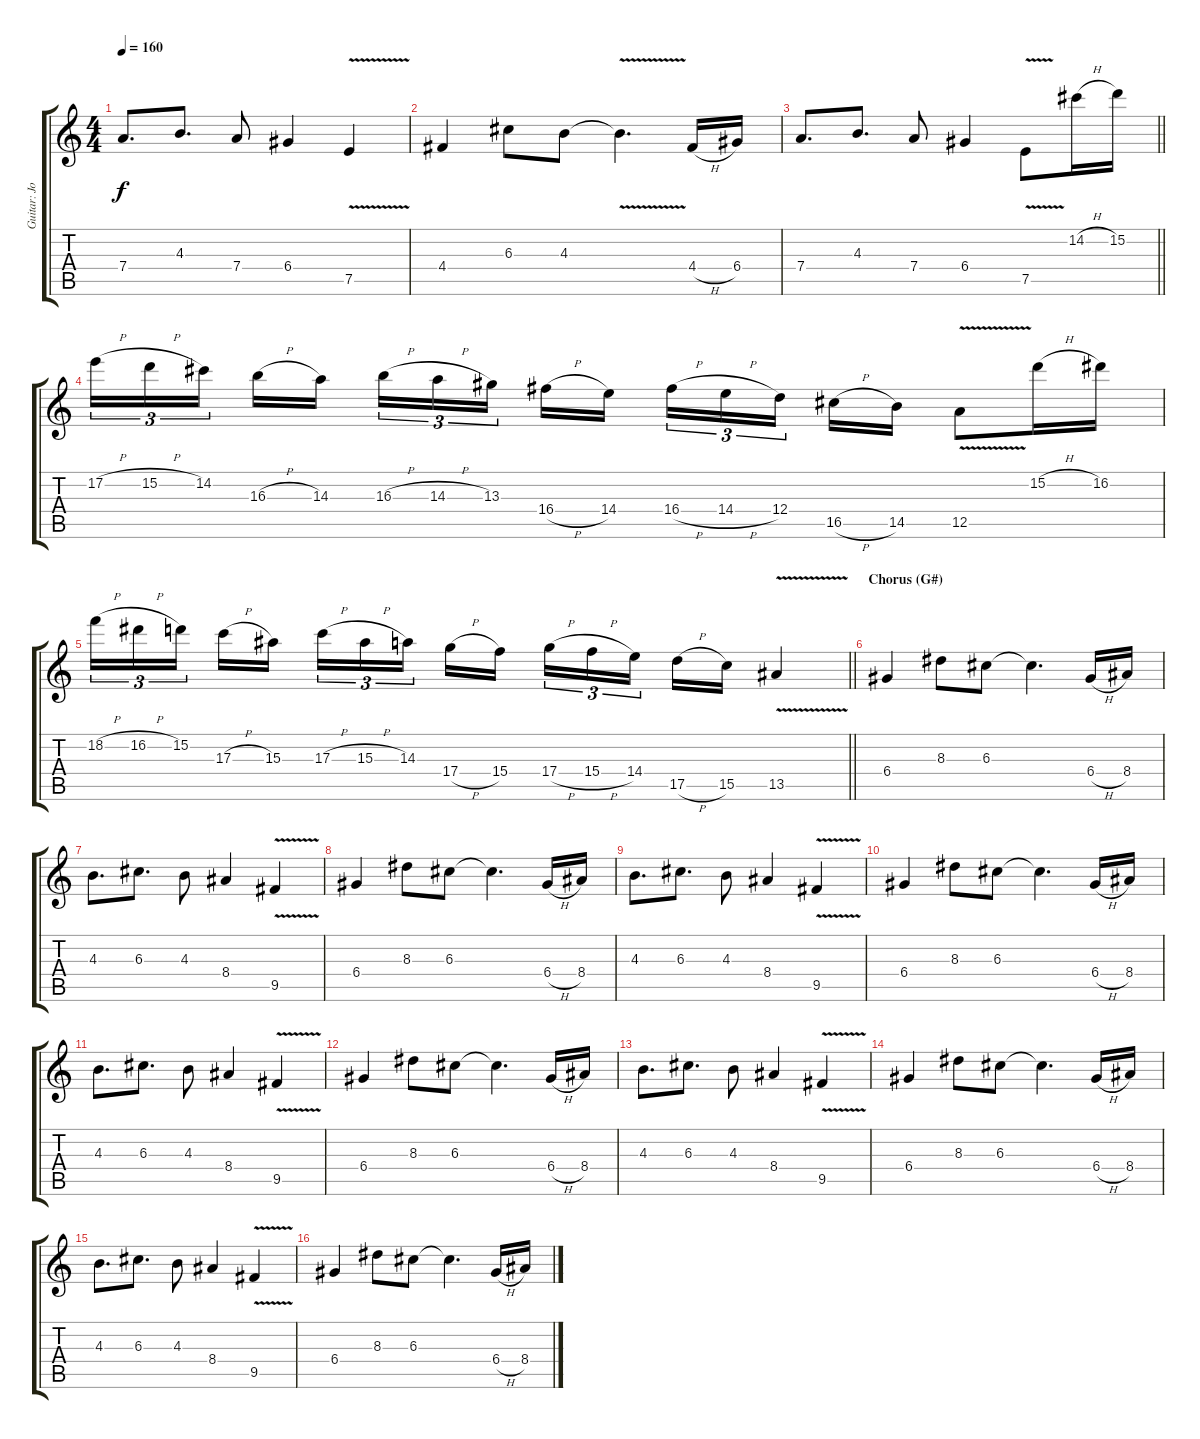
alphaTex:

\track ("Guitar: Jonny Nesta" "Guitar: Jo") {instrument distortionguitar}
\staff {score tabs}
\tuning (E4 B3 G3 D3 A2 E2) {hide}
\ts (4 4)
\tempo 160
\clef g2
\ks c
7.4.8{d dy f} 4.3.8{d} 7.4.8 6.4.4 7.5{v}.4 |
4.4.4 6.3.8 4.3.8 4.3{v t}.4{d} 4.4{h}.16 6.4.16 |
\barLineRight lightlight
7.4.8{d} 4.3.8{d} 7.4.8 6.4.4 7.5{v}.8 14.2{h}.16 15.2.16 |
17.2{h}.16{tu (3 2)} 15.2{h}.16{tu (3 2)} 14.2.16{tu (3 2) beam splitsecondary} 16.3{h}.16 14.3.16 16.3{h}.16{tu (3 2)} 14.3{h}.16{tu (3 2)} 13.3.16{tu (3 2) beam splitsecondary} 16.4{h}.16 14.4.16 16.4{h}.16{tu (3 2)} 14.4{h}.16{tu (3 2)} 12.4.16{tu (3 2) beam splitsecondary} 16.5{h}.16 14.5.16 12.5{v}.8 15.2{h}.16 16.2.16 |
\barLineRight lightlight
18.2{h}.16{tu (3 2)} 16.2{h}.16{tu (3 2)} 15.2.16{tu (3 2) beam splitsecondary} 17.3{h}.16 15.3.16 17.3{h}.16{tu (3 2)} 15.3{h}.16{tu (3 2)} 14.3.16{tu (3 2) beam splitsecondary} 17.4{h}.16 15.4.16 17.4{h}.16{tu (3 2)} 15.4{h}.16{tu (3 2)} 14.4.16{tu (3 2) beam splitsecondary} 17.5{h}.16 15.5.16 13.5{v}.4 |
\section ("" "Chorus (G#)")
6.4.4 8.3.8 6.3.8 6.3{t}.4{d} 6.4{h}.16 8.4.16 |
4.3.8{d} 6.3.8{d} 4.3.8 8.4.4 9.5{v}.4 |
6.4.4 8.3.8 6.3.8 6.3{t}.4{d} 6.4{h}.16 8.4.16 |
4.3.8{d} 6.3.8{d} 4.3.8 8.4.4 9.5{v}.4 |
6.4.4 8.3.8 6.3.8 6.3{t}.4{d} 6.4{h}.16 8.4.16 |
4.3.8{d} 6.3.8{d} 4.3.8 8.4.4 9.5{v}.4 |
6.4.4 8.3.8 6.3.8 6.3{t}.4{d} 6.4{h}.16 8.4.16 |
4.3.8{d} 6.3.8{d} 4.3.8 8.4.4 9.5{v}.4 |
6.4.4 8.3.8 6.3.8 6.3{t}.4{d} 6.4{h}.16 8.4.16 |
4.3.8{d} 6.3.8{d} 4.3.8 8.4.4 9.5{v}.4 |
6.4.4 8.3.8 6.3.8 6.3{t}.4{d} 6.4{h}.16 8.4.16
